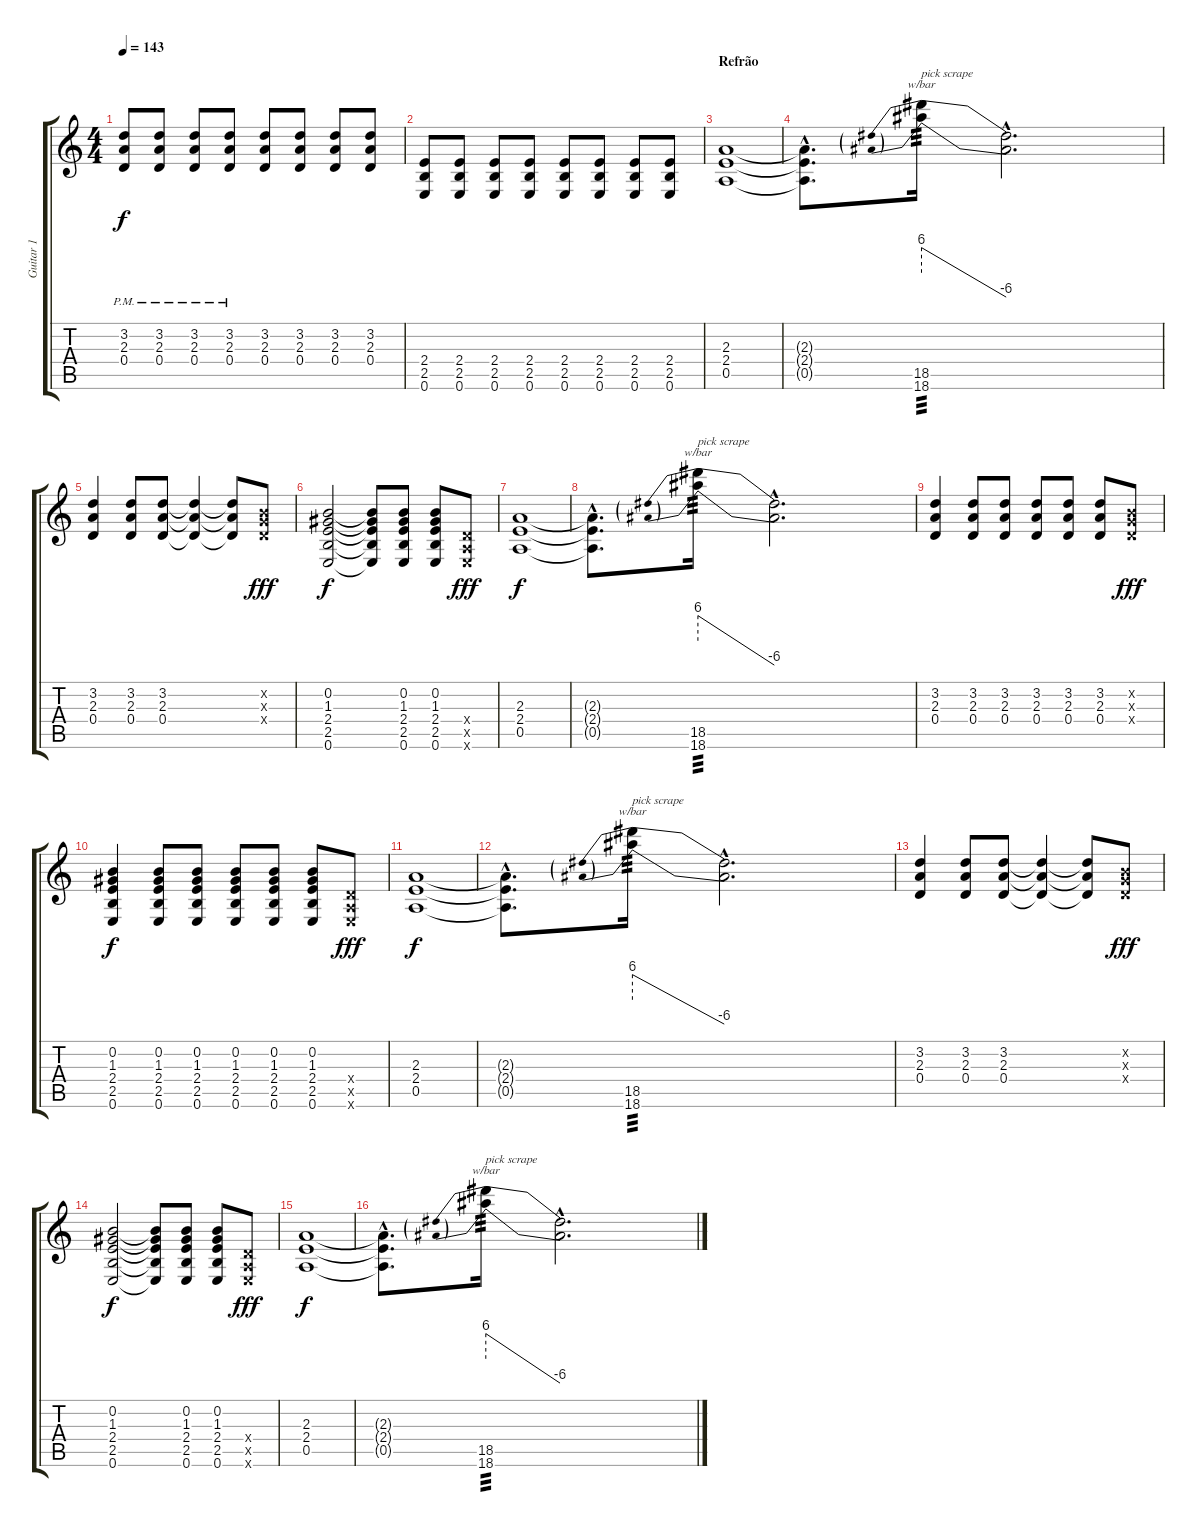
\track ("Guitar 1" "Guitar 1") {instrument distortionguitar}
\staff {score tabs}
\tuning (E4 B3 G3 D3 A2 E2) {hide}
\ts (4 4)
\tempo 143
\clef g2
\ks c
(3.2{pm} 2.3{pm} 0.4{pm}).8{dy f} (3.2{pm} 2.3{pm} 0.4{pm}).8 (3.2{pm} 2.3{pm} 0.4{pm}).8 (3.2{pm} 2.3{pm} 0.4{pm}).8 (3.2 2.3 0.4).8 (3.2 2.3 0.4).8 (3.2 2.3 0.4).8 (3.2 2.3 0.4).8 |
(2.4 2.5 0.6).8 (2.4 2.5 0.6).8 (2.4 2.5 0.6).8 (2.4 2.5 0.6).8 (2.4 2.5 0.6).8 (2.4 2.5 0.6).8 (2.4 2.5 0.6).8 (2.4 2.5 0.6).8 |
\section ("" "Refrão")
(2.3 2.4 0.5).1 |
(2.3{hac t} 2.4{hac t} 0.5{hac t}).8{d} (18.5 18.6).16{tbe (predivedive default 0 24 60 -24) txt "pick scrape" tp 3 instrument guitarharmonics} (18.5{hac t} 18.6{hac t}).2{d} |
(3.2 2.3 0.4).4{instrument distortionguitar} (3.2 2.3 0.4).8 (3.2 2.3 0.4).8 (3.2{t} 2.3{t} 0.4{t}).4 (3.2{t} 2.3{t} 0.4{t}).8 (0.2{x} 0.3{x} 0.4{x}).8{dy fff} |
(0.2 1.3 2.4 2.5 0.6).2{dy f} (0.2{t} 1.3{t} 2.4{t} 2.5{t} 0.6{t}).8 (0.2 1.3 2.4 2.5 0.6).8 (0.2 1.3 2.4 2.5 0.6).8 (0.4{x} 0.5{x} 0.6{x}).8{dy fff} |
(2.3 2.4 0.5).1{dy f} |
(2.3{hac t} 2.4{hac t} 0.5{hac t}).8{d} (18.5 18.6).16{tbe (predivedive default 0 24 60 -24) txt "pick scrape" tp 3 instrument guitarharmonics} (18.5{hac t} 18.6{hac t}).2{d} |
(3.2 2.3 0.4).4{instrument distortionguitar} (3.2 2.3 0.4).8 (3.2 2.3 0.4).8 (3.2 2.3 0.4).8 (3.2 2.3 0.4).8 (3.2 2.3 0.4).8 (0.2{x} 0.3{x} 0.4{x}).8{dy fff} |
(0.2 1.3 2.4 2.5 0.6).4{dy f} (0.2 1.3 2.4 2.5 0.6).8 (0.2 1.3 2.4 2.5 0.6).8 (0.2 1.3 2.4 2.5 0.6).8 (0.2 1.3 2.4 2.5 0.6).8 (0.2 1.3 2.4 2.5 0.6).8 (0.4{x} 0.5{x} 0.6{x}).8{dy fff} |
(2.3 2.4 0.5).1{dy f} |
(2.3{hac t} 2.4{hac t} 0.5{hac t}).8{d} (18.5 18.6).16{tbe (predivedive default 0 24 60 -24) txt "pick scrape" tp 3 instrument guitarharmonics} (18.5{hac t} 18.6{hac t}).2{d} |
(3.2 2.3 0.4).4{instrument distortionguitar} (3.2 2.3 0.4).8 (3.2 2.3 0.4).8 (3.2{t} 2.3{t} 0.4{t}).4 (3.2{t} 2.3{t} 0.4{t}).8 (0.2{x} 0.3{x} 0.4{x}).8{dy fff} |
(0.2 1.3 2.4 2.5 0.6).2{dy f} (0.2{t} 1.3{t} 2.4{t} 2.5{t} 0.6{t}).8 (0.2 1.3 2.4 2.5 0.6).8 (0.2 1.3 2.4 2.5 0.6).8 (0.4{x} 0.5{x} 0.6{x}).8{dy fff} |
(2.3 2.4 0.5).1{dy f} |
(2.3{hac t} 2.4{hac t} 0.5{hac t}).8{d} (18.5 18.6).16{tbe (predivedive default 0 24 60 -24) txt "pick scrape" tp 3 instrument guitarharmonics} (18.5{hac t} 18.6{hac t}).2{d}
